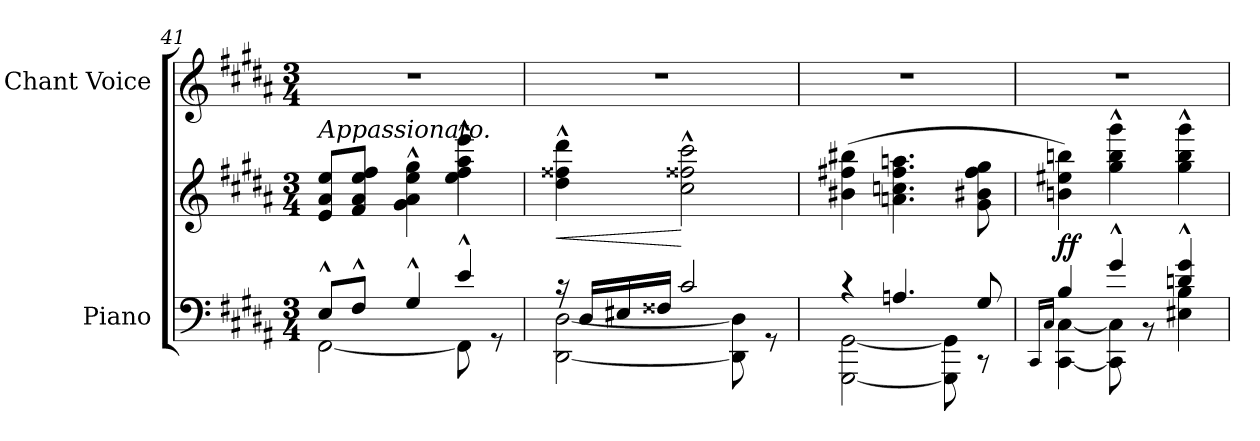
**kern	**kern	**dynam	**kern
*part2	*part2	*part2	*part1
*staff3	*staff2	*staff2/3	*staff1
*I"Piano	*	*	*I"Chant Voice
*I'Pno	*	*	*
*clefF4	*clefG2	*	*clefG2
*k[f#c#g#d#a#]	*k[f#c#g#d#a#]	*	*k[f#c#g#d#a#]
*M3/4	*M3/4	*	*M3/4
=41	=41	=41	=41
*^	*	*	*
!	!	!LO:TX:i:t=Appassionato.	!	!
!	!	!	!LO:DY:b	!
!	!	!	!LO:DY:n=1:b	!
8E^^/L	[2FF#\	8e/ 8a#/ 8ee/L	other-dynamics f	2.r
8F#^^/J	.	8f#/ 8a#/ 8ee/ 8ff#/J	.	.
4G#^^/	.	4g#\^^ 4a#\^^ 4ee\^^ 4gg#\^^	.	.
4e^^/	8FF#\]	4ee\^^ 4ff#\^^ 4aa#\^^ 4eee\^^	.	.
.	8r	.	.	.
=42	=42	=42	=42	=42
!	!	!	!LO:HP:b	!
16r	[2DD#\ [2D#\	4dd#\^^ 4ff##X\^^ 4ddd#\^^	<	2.r
16D#/LL	.	.	.	.
16E#X/	.	.	.	.
16F##X/JJ	.	.	.	.
2c#/	.	2cc#\^^ 2ff##X\^^ 2ccc#\^^	[	.
.	8DD#\] 8D#\]	.	.	.
.	8r	.	.	.
=43	=43	=43	=43	=43
!	!	!	!LO:DY:b	!
!	!	!	!LO:DY:n=1:b	!
4r	[2GGG#\ [2GG#\	(4b#X\ 4ff#X\ 4bb#X\	other-dynamics f	2.r
4.An/	.	4.an\ 4.ccn\ 4.ff#\ 4.aan\	.	.
.	8GGG#\] 8GG#\]	.	.	.
8G#/	8r	8g#\ 8b#X\ 8ff#\ 8gg#\	.	.
=44	=44	=44	=44	=44
.	16qCC#/LL	.	.	.
.	16qC#/JJ	.	.	.
!	!	!	!LO:DY:b	!
4B/	[4CC#\ [4C#\	4bn\ 4ee#X\ 4bbn\)	ff	2.r
4g#^^/	8CC#\] 8C#\]	4gg#\^^ 4bb\^^ 4ggg#\^^	.	.
.	8r	.	.	.
4dn/^^ 4g#/^^	4E#X\ 4B\	4gg#\^^ 4bb\^^ 4ggg#\^^	.	.
*v	*v	*	*	*
=	=	=	=
*-	*-	*-	*-
